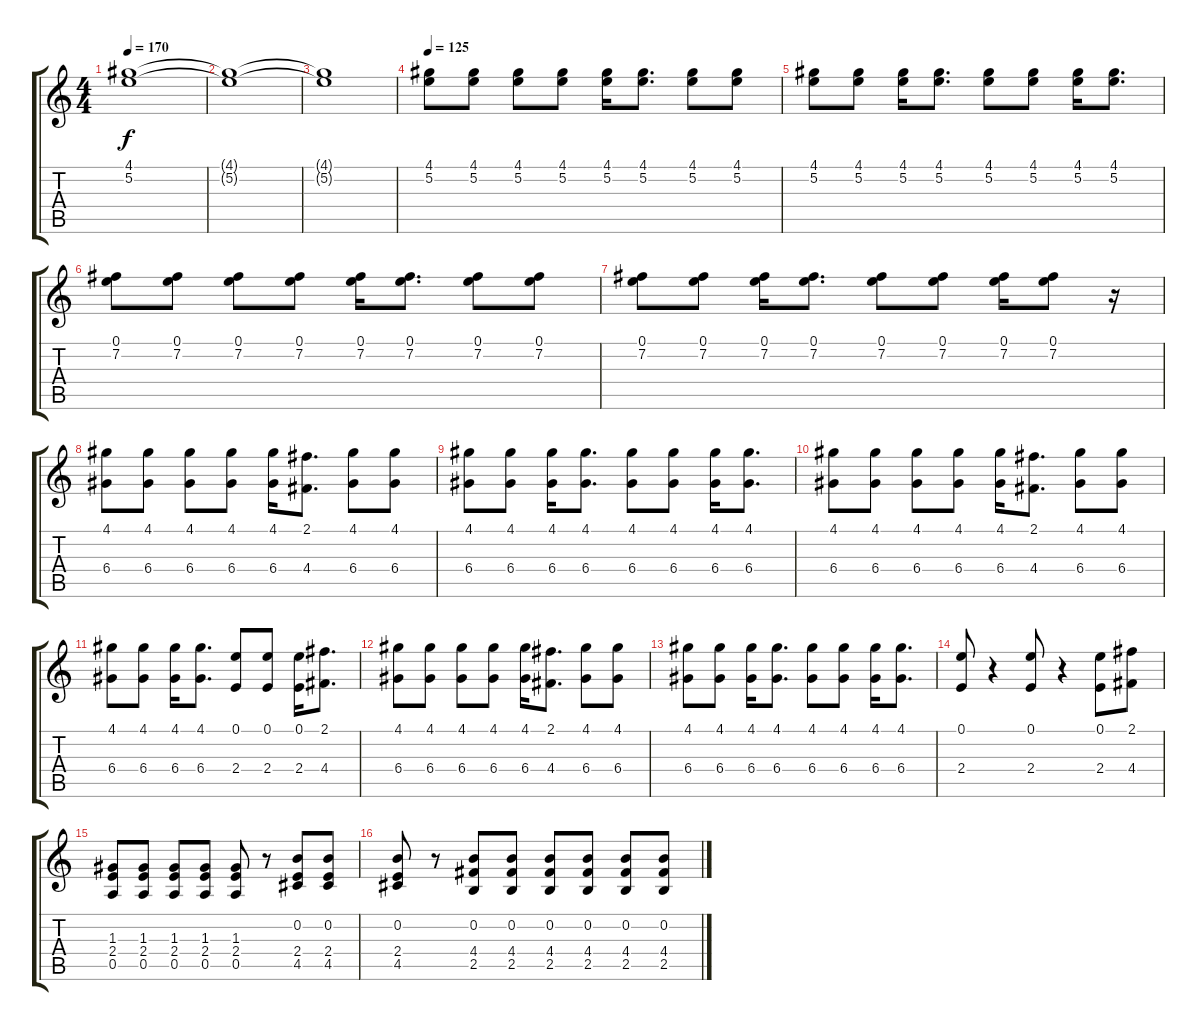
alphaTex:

\track "" {instrument distortionguitar}
\staff {score tabs}
\tuning (E4 B3 G3 D3 A2 E2) {hide}
\ts (4 4)
\tempo 170
\clef g2
\ks c
(4.1{t} 5.2{t}).1{dy f} |
(4.1{t} 5.2{t}).1 |
(4.1{t} 5.2{t}).1 |
\tempo 125
(4.1 5.2).8 (4.1 5.2).8 (4.1 5.2).8 (4.1 5.2).8 (4.1 5.2).16 (4.1 5.2).8{d} (4.1 5.2).8 (4.1 5.2).8 |
(4.1 5.2).8 (4.1 5.2).8 (4.1 5.2).16 (4.1 5.2).8{d} (4.1 5.2).8 (4.1 5.2).8 (4.1 5.2).16 (4.1 5.2).8{d} |
(0.1 7.2).8 (0.1 7.2).8 (0.1 7.2).8 (0.1 7.2).8 (0.1 7.2).16 (0.1 7.2).8{d} (0.1 7.2).8 (0.1 7.2).8 |
(0.1 7.2).8 (0.1 7.2).8 (0.1 7.2).16 (0.1 7.2).8{d} (0.1 7.2).8 (0.1 7.2).8 (0.1 7.2).16 (0.1 7.2).8 r.16 |
(4.1 6.4).8 (4.1 6.4).8 (4.1 6.4).8 (4.1 6.4).8 (4.1 6.4).16 (2.1 4.4).8{d} (4.1 6.4).8 (4.1 6.4).8 |
(4.1 6.4).8 (4.1 6.4).8 (4.1 6.4).16 (4.1 6.4).8{d} (4.1 6.4).8 (4.1 6.4).8 (4.1 6.4).16 (4.1 6.4).8{d} |
(4.1 6.4).8 (4.1 6.4).8 (4.1 6.4).8 (4.1 6.4).8 (4.1 6.4).16 (2.1 4.4).8{d} (4.1 6.4).8 (4.1 6.4).8 |
(4.1 6.4).8 (4.1 6.4).8 (4.1 6.4).16 (4.1 6.4).8{d} (0.1 2.4).8 (0.1 2.4).8 (0.1 2.4).16 (2.1 4.4).8{d} |
(4.1 6.4).8 (4.1 6.4).8 (4.1 6.4).8 (4.1 6.4).8 (4.1 6.4).16 (2.1 4.4).8{d} (4.1 6.4).8 (4.1 6.4).8 |
(4.1 6.4).8 (4.1 6.4).8 (4.1 6.4).16 (4.1 6.4).8{d} (4.1 6.4).8 (4.1 6.4).8 (4.1 6.4).16 (4.1 6.4).8{d} |
(0.1 2.4).8 r.4 (0.1 2.4).8 r.4 (0.1 2.4).8 (2.1 4.4).8 |
(1.3 2.4 0.5).8 (1.3 2.4 0.5).8 (1.3 2.4 0.5).8 (1.3 2.4 0.5).8 (1.3 2.4 0.5).8 r.8 (0.2 2.4 4.5).8 (0.2 2.4 4.5).8 |
(0.2 2.4 4.5).8 r.8 (0.2 4.4 2.5).8 (0.2 4.4 2.5).8 (0.2 4.4 2.5).8 (0.2 4.4 2.5).8 (0.2 4.4 2.5).8 (0.2 4.4 2.5).8
